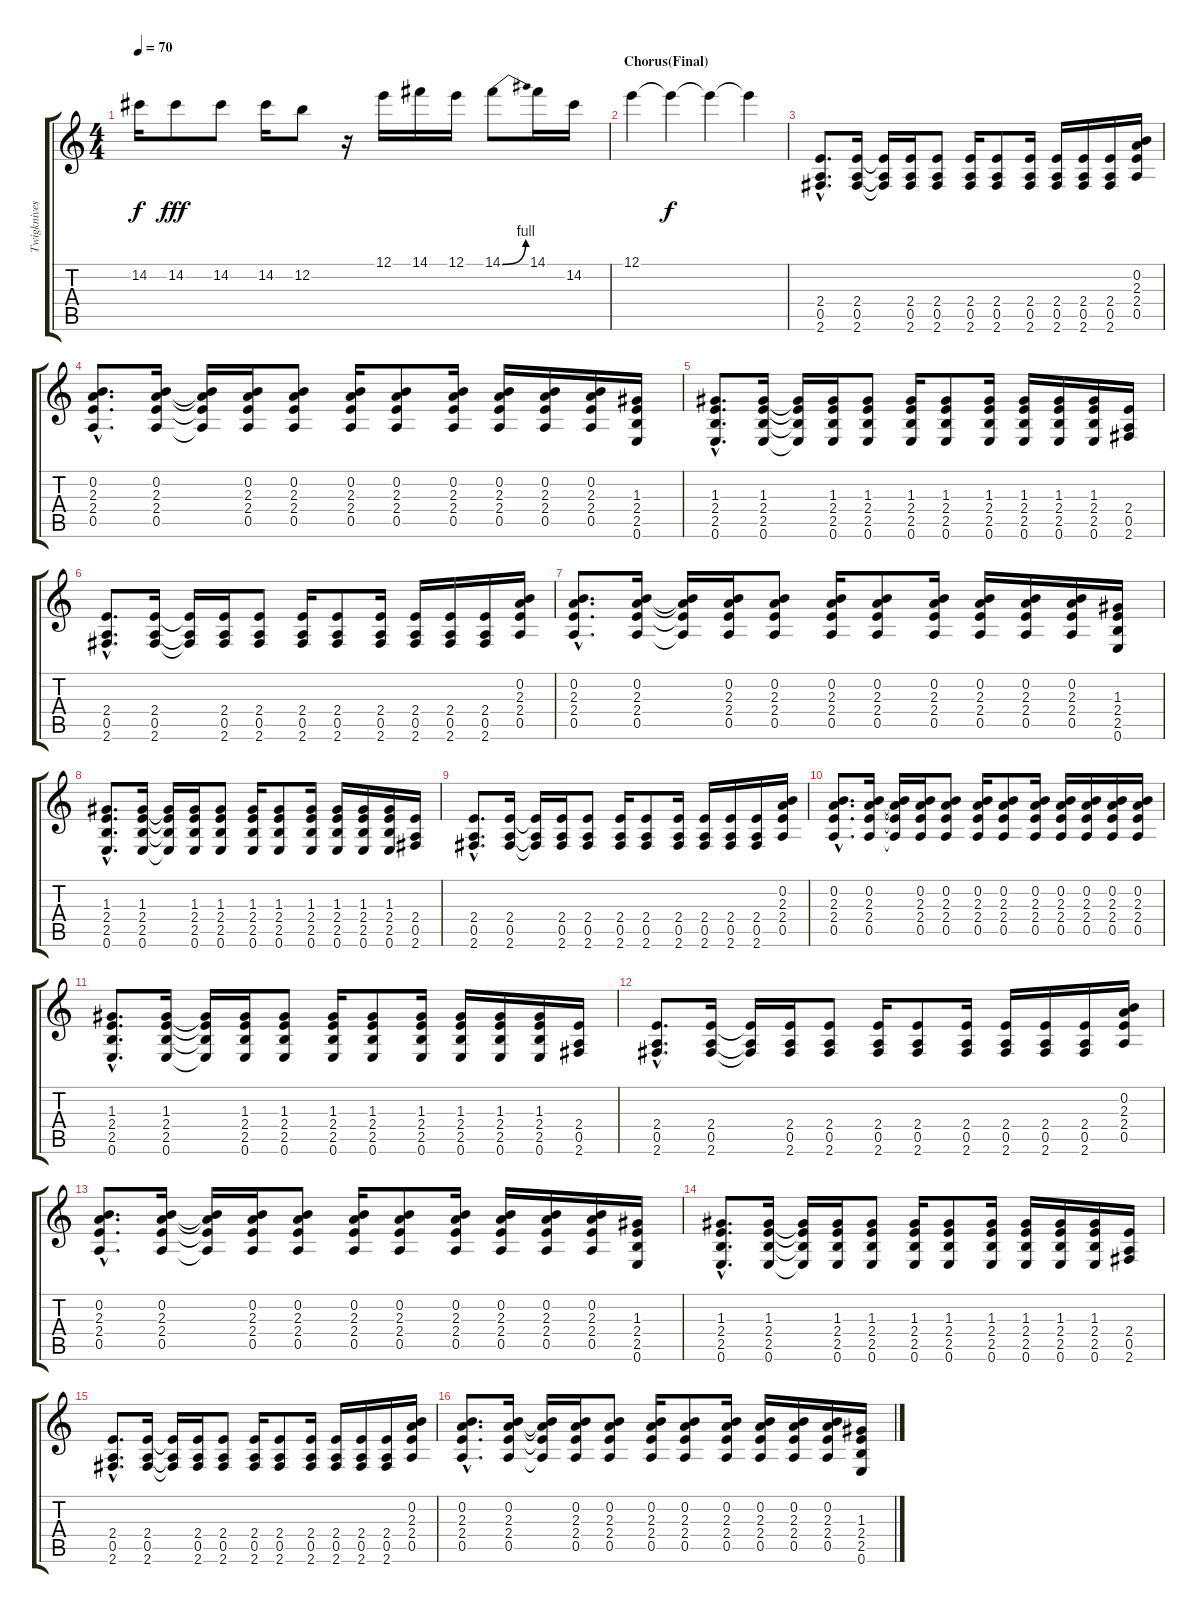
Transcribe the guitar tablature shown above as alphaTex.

\track ("Twigknives" "Twigknives") {instrument electricguitarjazz}
\staff {score tabs}
\tuning (E4 B3 G3 D3 A2 E2) {hide}
\ts (4 4)
\tempo 70
\clef g2
\ks c
14.2{t}.16{dy f} 14.2.8{dy fff} 14.2.8 14.2.16 12.2.8 r.16 12.1.16 14.1.16 12.1.16 14.1{be (bend 0 0 60 4)}.8 14.1.16 14.2.16 |
\section ("" "Chorus(Final)")
12.1.4 12.1{t}.4{dy f} 12.1{t}.4 12.1{t}.4 |
(2.4{hac} 0.5{hac} 2.6{hac}).8{d instrument electricguitarjazz} (2.4 0.5 2.6).16 (2.4{t} 0.5{t} 2.6{t}).16 (2.4 0.5 2.6).16 (2.4 0.5 2.6).8 (2.4 0.5 2.6).16 (2.4 0.5 2.6).8 (2.4 0.5 2.6).16 (2.4 0.5 2.6).16 (2.4 0.5 2.6).16 (2.4 0.5 2.6).16 (0.2 2.3 2.4 0.5).16 |
(0.2{hac} 2.3{hac} 2.4{hac} 0.5{hac}).8{d} (0.2 2.3 2.4 0.5).16 (0.2{t} 2.3{t} 2.4{t} 0.5{t}).16 (0.2 2.3 2.4 0.5).16 (0.2 2.3 2.4 0.5).8 (0.2 2.3 2.4 0.5).16 (0.2 2.3 2.4 0.5).8 (0.2 2.3 2.4 0.5).16 (0.2 2.3 2.4 0.5).16 (0.2 2.3 2.4 0.5).16 (0.2 2.3 2.4 0.5).16 (1.3 2.4 2.5 0.6).16 |
(1.3{hac} 2.4{hac} 2.5{hac} 0.6{hac}).8{d} (1.3 2.4 2.5 0.6).16 (1.3{t} 2.4{t} 2.5{t} 0.6{t}).16 (1.3 2.4 2.5 0.6).16 (1.3 2.4 2.5 0.6).8 (1.3 2.4 2.5 0.6).16 (1.3 2.4 2.5 0.6).8 (1.3 2.4 2.5 0.6).16 (1.3 2.4 2.5 0.6).16 (1.3 2.4 2.5 0.6).16 (1.3 2.4 2.5 0.6).16 (2.4 0.5 2.6).16 |
(2.4{hac} 0.5{hac} 2.6{hac}).8{d} (2.4 0.5 2.6).16 (2.4{t} 0.5{t} 2.6{t}).16 (2.4 0.5 2.6).16 (2.4 0.5 2.6).8 (2.4 0.5 2.6).16 (2.4 0.5 2.6).8 (2.4 0.5 2.6).16 (2.4 0.5 2.6).16 (2.4 0.5 2.6).16 (2.4 0.5 2.6).16 (0.2 2.3 2.4 0.5).16 |
(0.2{hac} 2.3{hac} 2.4{hac} 0.5{hac}).8{d} (0.2 2.3 2.4 0.5).16 (0.2{t} 2.3{t} 2.4{t} 0.5{t}).16 (0.2 2.3 2.4 0.5).16 (0.2 2.3 2.4 0.5).8 (0.2 2.3 2.4 0.5).16 (0.2 2.3 2.4 0.5).8 (0.2 2.3 2.4 0.5).16 (0.2 2.3 2.4 0.5).16 (0.2 2.3 2.4 0.5).16 (0.2 2.3 2.4 0.5).16 (1.3 2.4 2.5 0.6).16 |
(1.3{hac} 2.4{hac} 2.5{hac} 0.6{hac}).8{d} (1.3 2.4 2.5 0.6).16 (1.3{t} 2.4{t} 2.5{t} 0.6{t}).16 (1.3 2.4 2.5 0.6).16 (1.3 2.4 2.5 0.6).8 (1.3 2.4 2.5 0.6).16 (1.3 2.4 2.5 0.6).8 (1.3 2.4 2.5 0.6).16 (1.3 2.4 2.5 0.6).16 (1.3 2.4 2.5 0.6).16 (1.3 2.4 2.5 0.6).16 (2.4 0.5 2.6).16 |
(2.4{hac} 0.5{hac} 2.6{hac}).8{d} (2.4 0.5 2.6).16 (2.4{t} 0.5{t} 2.6{t}).16 (2.4 0.5 2.6).16 (2.4 0.5 2.6).8 (2.4 0.5 2.6).16 (2.4 0.5 2.6).8 (2.4 0.5 2.6).16 (2.4 0.5 2.6).16 (2.4 0.5 2.6).16 (2.4 0.5 2.6).16 (0.2 2.3 2.4 0.5).16 |
(0.2{hac} 2.3{hac} 2.4{hac} 0.5{hac}).8{d} (0.2 2.3 2.4 0.5).16 (0.2{t} 2.3{t} 2.4{t} 0.5{t}).16 (0.2 2.3 2.4 0.5).16 (0.2 2.3 2.4 0.5).8 (0.2 2.3 2.4 0.5).16 (0.2 2.3 2.4 0.5).8 (0.2 2.3 2.4 0.5).16 (0.2 2.3 2.4 0.5).16 (0.2 2.3 2.4 0.5).16 (0.2 2.3 2.4 0.5).16 (0.2 2.3 2.4 0.5).16 |
(1.3{hac} 2.4{hac} 2.5{hac} 0.6{hac}).8{d instrument overdrivenguitar} (1.3 2.4 2.5 0.6).16 (1.3{t} 2.4{t} 2.5{t} 0.6{t}).16 (1.3 2.4 2.5 0.6).16 (1.3 2.4 2.5 0.6).8 (1.3 2.4 2.5 0.6).16 (1.3 2.4 2.5 0.6).8 (1.3 2.4 2.5 0.6).16 (1.3 2.4 2.5 0.6).16 (1.3 2.4 2.5 0.6).16 (1.3 2.4 2.5 0.6).16 (2.4 0.5 2.6).16 |
(2.4{hac} 0.5{hac} 2.6{hac}).8{d} (2.4 0.5 2.6).16 (2.4{t} 0.5{t} 2.6{t}).16 (2.4 0.5 2.6).16 (2.4 0.5 2.6).8 (2.4 0.5 2.6).16 (2.4 0.5 2.6).8 (2.4 0.5 2.6).16 (2.4 0.5 2.6).16 (2.4 0.5 2.6).16 (2.4 0.5 2.6).16 (0.2 2.3 2.4 0.5).16 |
(0.2{hac} 2.3{hac} 2.4{hac} 0.5{hac}).8{d} (0.2 2.3 2.4 0.5).16 (0.2{t} 2.3{t} 2.4{t} 0.5{t}).16 (0.2 2.3 2.4 0.5).16 (0.2 2.3 2.4 0.5).8 (0.2 2.3 2.4 0.5).16 (0.2 2.3 2.4 0.5).8 (0.2 2.3 2.4 0.5).16 (0.2 2.3 2.4 0.5).16 (0.2 2.3 2.4 0.5).16 (0.2 2.3 2.4 0.5).16 (1.3 2.4 2.5 0.6).16 |
(1.3{hac} 2.4{hac} 2.5{hac} 0.6{hac}).8{d} (1.3 2.4 2.5 0.6).16 (1.3{t} 2.4{t} 2.5{t} 0.6{t}).16 (1.3 2.4 2.5 0.6).16 (1.3 2.4 2.5 0.6).8 (1.3 2.4 2.5 0.6).16 (1.3 2.4 2.5 0.6).8 (1.3 2.4 2.5 0.6).16 (1.3 2.4 2.5 0.6).16 (1.3 2.4 2.5 0.6).16 (1.3 2.4 2.5 0.6).16 (2.4 0.5 2.6).16 |
(2.4{hac} 0.5{hac} 2.6{hac}).8{d} (2.4 0.5 2.6).16 (2.4{t} 0.5{t} 2.6{t}).16 (2.4 0.5 2.6).16 (2.4 0.5 2.6).8 (2.4 0.5 2.6).16 (2.4 0.5 2.6).8 (2.4 0.5 2.6).16 (2.4 0.5 2.6).16 (2.4 0.5 2.6).16 (2.4 0.5 2.6).16 (0.2 2.3 2.4 0.5).16 |
(0.2{hac} 2.3{hac} 2.4{hac} 0.5{hac}).8{d} (0.2 2.3 2.4 0.5).16 (0.2{t} 2.3{t} 2.4{t} 0.5{t}).16 (0.2 2.3 2.4 0.5).16 (0.2 2.3 2.4 0.5).8 (0.2 2.3 2.4 0.5).16 (0.2 2.3 2.4 0.5).8 (0.2 2.3 2.4 0.5).16 (0.2 2.3 2.4 0.5).16 (0.2 2.3 2.4 0.5).16 (0.2 2.3 2.4 0.5).16 (1.3 2.4 2.5 0.6).16
